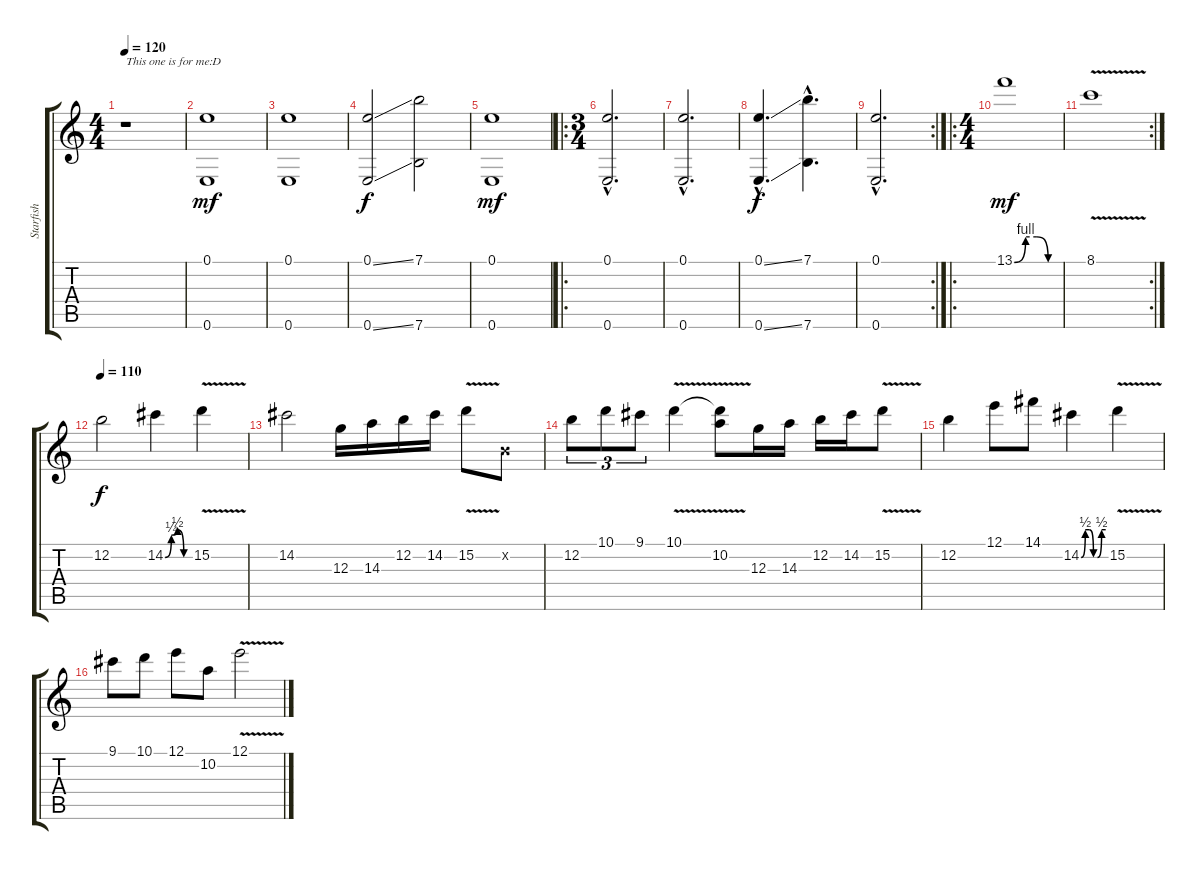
\track ("Starfish" "Starfish") {instrument electricguitarjazz}
\staff {score tabs}
\tuning (E4 B3 G3 D3 A2 E2) {hide}
\ts (4 4)
\tempo 120
\clef g2
\ks c
r.1{txt "This one is for me:D" dy mf instrument electricguitarjazz} |
(0.1 0.6).1 |
(0.1 0.6).1 |
(0.1{ss} 0.6{ss}).2{dy f} (7.1 7.6).2 |
(0.1 0.6).1{dy mf} |
\ro
\ts (3 4)
(0.1{hac} 0.6{hac}).2{d} |
(0.1{hac} 0.6{hac}).2{d} |
(0.1{ss hac} 0.6{ss hac}).4{d dy f} (7.1{hac} 7.6{hac}).4{d} |
\rc 2
(0.1{hac} 0.6{hac}).2{d} |
\ro
\ts (4 4)
13.1{be (custom 0 0 15 4 30 4 45 0 60 0)}.1{dy mf} |
\rc 2
8.1{v}.1 |
\tempo 110
12.2.2{dy f volume 12} 14.2{be (custom 0 0 15 1 30 2 45 0 60 0)}.4 15.2{v}.4 |
14.2.2 12.3.16 14.3.16 12.2.16 14.2.16 15.2{v}.8 0.2{x}.8 |
12.2.8{tu (3 2)} 10.1.8{tu (3 2)} 9.1.8{tu (3 2)} 10.1{v}.4 (10.1{t} 10.2).8 12.3.16 14.3.16 12.2.16 14.2.16 15.2{v}.8 |
12.2.4 12.1.8 14.1.8 14.2{be (custom 0 0 10 2 20 2 30 0 40 0 50 2 60 2)}.4 15.2{v}.4 |
9.1.8 10.1.8 12.1.8 10.2.8 12.1{v}.2
